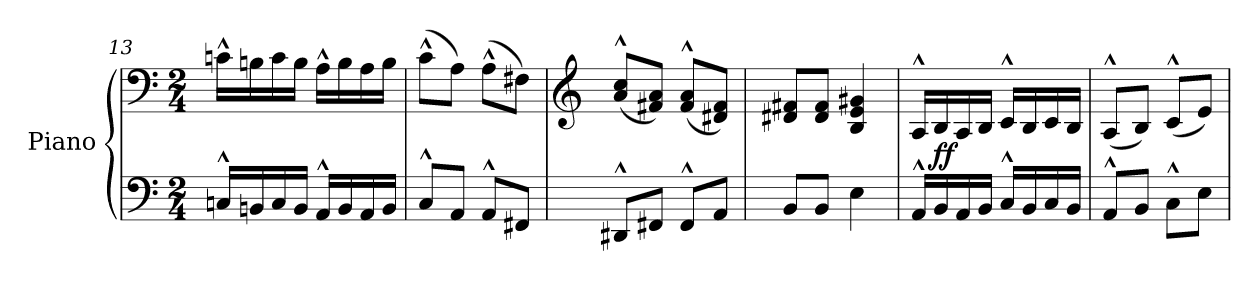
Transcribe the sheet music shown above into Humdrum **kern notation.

**kern	**kern	**dynam
*part1	*part1	*part1
*staff2	*staff1	*staff1/2
*I"Piano	*	*
*I'Pno.	*	*
!!LO:LB:g=z
*clefF4	*clefF4	*
*k[]	*k[]	*
*M2/4	*M2/4	*
=13	=13	=13
16Cn<^^/LL	16cn^^\LL	.
16BBn/	16Bn\	.
16C/	16c\	.
16BB/JJ	16B\JJ	.
16AA^^/LL	16A^^\LL	.
16BB/	16B\	.
16AA/	16A\	.
16BB/JJ	16B\JJ	.
=14	=14	=14
8C<^^/L	(>8c^^\L	.
8AA</J	8A\J)	.
8AA<^^/L	(>8A^^\L	.
8FF#X</J	8F#X\J)	.
=15	=15	=15
*	*clefG2	*
8DD#X<^^/L	(<8a/^^ 8cc/^^L	.
8FF#X</J	8f#X/ 8a/J)	.
8FF#<^^/L	(<8f#/^^ 8a/^^L	.
8AA</J	8d#X/ 8f#/J)	.
=16	=16	=16
8BB</L	8d#X/ 8f#X/L	.
8BB/J	8d#/ 8f#/J	.
4E\	4B/ 4e/ 4g#X/	.
=17	=17	=17
16AA<^^/LL	16A<^^/LL	.
!	!	!LO:DY:b
16BB/	16B/	ff
16AA/	16A/	.
16BB/JJ	16B/JJ	.
16C^^/LL	16c^^/LL	.
16BB/	16B/	.
16C/	16c/	.
16BB/JJ	16B/JJ	.
=18	=18	=18
8AA<^^/L	(<8A<^^/L	.
8BB/J	8B/J)	.
8C<^^\L	(<8c<^^/L	.
8E\J	8e/J)	.
=	=	=
*-	*-	*-
